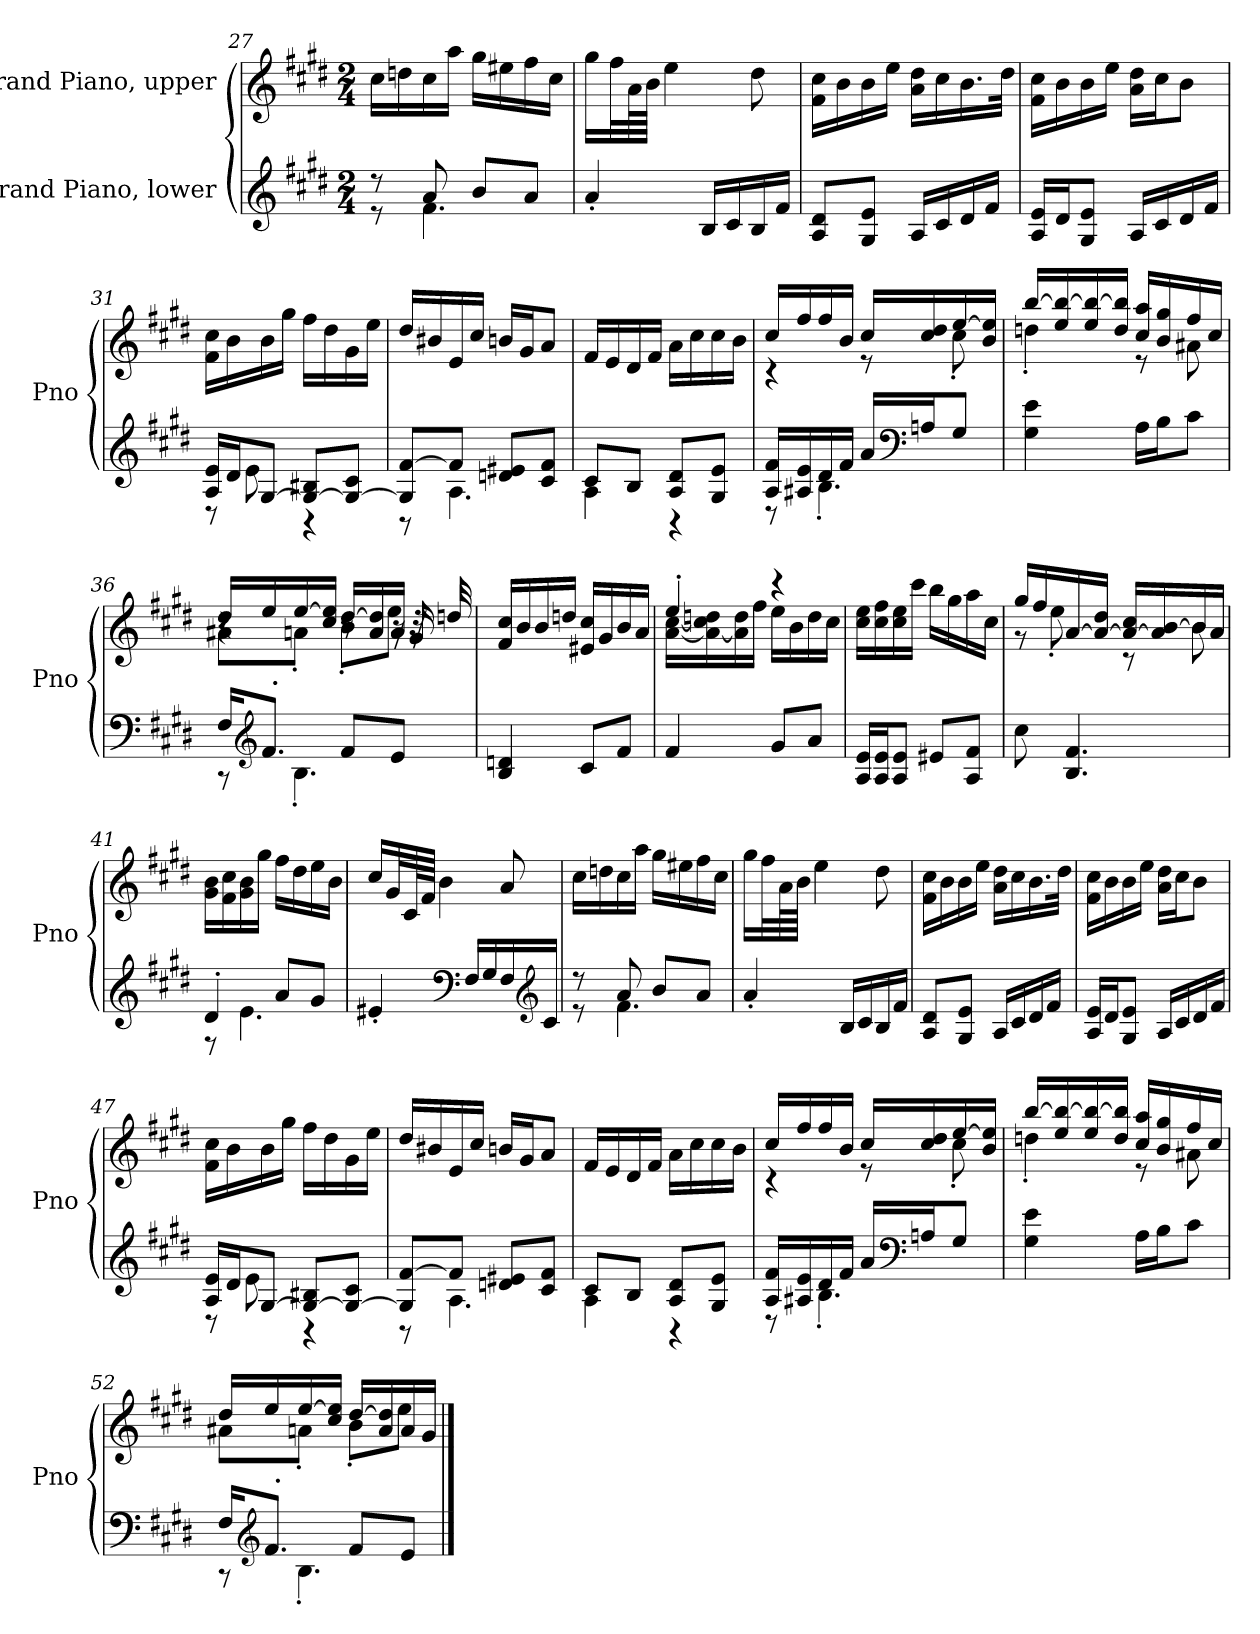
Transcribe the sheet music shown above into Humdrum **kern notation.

**kern	**kern
*part2	*part1
*staff2	*staff1
*I"Grand Piano, lower	*I"Grand Piano, upper
*I'Pno	*I'Pno
!!LO:PB:g=z
*clefG2	*clefG2
*k[f#c#g#d#]	*k[f#c#g#d#]
*M2/4	*M2/4
=27	=27
*^	*
8r	8r	16cc#\LL
.	.	16ddn\
8a/	4.f#\	16cc#\
.	.	16aa\JJ
8b/L	.	16gg#\LL
.	.	16ee#X\
8a/J	.	16ff#\
.	.	16cc#\JJ
*v	*v	*
=28	=28
4a'/	16gg#\LL
.	32ff#\L
.	64a\L
.	64b\JJJJ
.	4ee\
16B/LL	.
16c#/	.
16B/	8dd#\
16f#/JJ	.
=29	=29
8A/ 8d#/L	16f#\ 16cc#\LL
.	16b\
8G#/ 8e/J	16b\
.	16ee\JJ
16A/LL	16a\ 16dd#\LL
16c#/	16cc#\
16d#/	16.b\
16f#/JJ	.
.	32dd#\JJk
=30	=30
16A/ 16e/LL	16f#\ 16cc#\LL
16d#/J	16b\
8G#/ 8e/J	16b\
.	16ee\JJ
16A/LL	16a\ 16dd#\LL
16c#/	16cc#\J
16d#/	8b\J
16f#/JJ	.
=31	=31
*^	*
16A/ 16e/LL	8r	16f#\ 16cc#\LL
16d#/J	.	16b\
[8G#/J	8e\	16b\
.	.	16gg#\JJ
8G#/_ 8B#X/L	4r	16ff#\LL
.	.	16dd#\
8G#/_ 8c#/J	.	16g#\
.	.	16ee\JJ
!!LO:LB:g=z
=32	=32	=32
8G#/] [8f#/L	8r	16dd#/LL
.	.	16b#X/
8f#/J]	4.A\	16e/
.	.	16cc#/JJ
8dn/ 8e#X/L	.	16bn/LL
.	.	16g#/J
8c#/ 8f#/J	.	8a/J
=33	=33	=33
8c#/L	4A\	16f#/LL
.	.	16e/
8B/J	.	16d#/
.	.	16f#/JJ
8A/ 8d#/L	4r	16a\LL
.	.	16cc#\
8G#/ 8e/J	.	16cc#\
.	.	16b\JJ
=34	=34	=34
*	*	*^
16A/ 16f#/LL	8r	16cc#/LL	4r
16A#X/ 16e/	.	16ff#/	.
16d#/	4.B'\	16ff#/	.
16f#/JJ	.	16b/JJ	.
16a/LL	.	16cc#/LL	8r
*clefF4	*	*	*
16An/J	.	16cc#/ 16dd#/	.
8G#/J	.	[16ee/	8cc#'\
.	.	16b/ 16ee/]JJ	.
*v	*v	*	*
=35	=35	=35
4G#\ 4e\	[16bb/LL	4ddn'\
.	16ee/ 16bb/_	.
.	16ee/ 16bb/_	.
.	16dd/ 16bb/]JJ	.
*	*MM44	*
16A\LL	16cc#/ 16aa/LL	8r
16B\J	16b/ 16gg#/	.
8c#\J	16ff#/	8a#X\
.	16cc#/JJ	.
!!LO:LB:g=z
=36	=36	=36
*^	*^	*^
16F#/KL	8r	16dd#/LL	8a#X\L	4r	4ryy
*clefG2	*	*	*	*	*
8.f#'/J	.	16ee/	.	.	.
*	*	*MM36	*	*	*
.	4.B'\	[16ee/	8an'\J	.	.
.	.	16cc#/ 16ee/]JJ	.	.	.
8f#/L	.	[16dd#/LL	8b'\L	8r	8...ryy
.	.	16a/ 16dd#/]	.	.	.
*	*	*MM20	*	*	*
8e/J	.	16a/JJ	8ee\J	16r	.
*	*	*MM10	*	*	*
.	.	32r	.	16g#/	.
.	.	32ddn/	.	.	.
*	*	*MM52	*	*	*
.	.	.	.	.	64ryy
*v	*v	*	*	*	*
*	*v	*v	*v	*v
=37	=37
4B/ 4dn/	16f#/ 16cc#/LL
.	16b/
.	16b/
.	16ddn/JJ
8c#/L	16e#X/ 16cc#/LL
.	16g#/
8f#/J	16b/
.	16a/JJ
=38	=38
*	*^
4f#/	4ee'/	[16a\ [16cc#\LL
.	.	16a\_ 16cc#\] 16ddn\
.	.	16a\] 16dd\
.	.	16ff#\JJ
8g#/L	4r	16ee\LL
.	.	16b\
8a/J	.	16dd\
.	.	16cc#\JJ
*	*v	*v
=39	=39
16A/ 16e/LL	16cc#\ 16ee\LL
16A/ 16e/J	16cc#\ 16ff#\
8A/ 8e/J	16cc#\ 16ee\
.	16ccc#\JJ
8e#X/L	16bb\LL
.	16gg#\
8A/ 8f#/J	16aa\
.	16cc#\JJ
!!LO:LB:g=z
=40	=40
*	*^
8cc#\	16gg#/LL	8r
.	16ff#/	.
4.B/ 4.f#/	[16a/	8ee'\
.	16a/_ 16dd#/JJ	.
.	16a/_ 16cc#/LL	8r
.	16a/] [16b/	.
.	16b/]	8b\
.	16a/JJ	.
*	*v	*v
=41	=41
*^	*
4d#'/	8r	16g#\ 16b\LL
.	.	16f#\ 16cc#\
.	4.e\	16g#\ 16b\
.	.	16gg#\JJ
8a/L	.	16ff#\LL
.	.	16dd#\
8g#/J	.	16ee\
.	.	16b\JJ
*v	*v	*
=42	=42
4e#X'/	16cc#/LL
.	32g#/L
.	64c#/L
.	64f#/JJJJ
.	4b\
*clefF4	*
16F#/LL	.
16G#/	.
16F#/	8a/
*clefG2	*
16c#/JJ	.
=43	=43
*^	*
8r	8r	16cc#\LL
.	.	16ddn\
8a/	4.f#\	16cc#\
.	.	16aa\JJ
8b/L	.	16gg#\LL
.	.	16ee#X\
8a/J	.	16ff#\
.	.	16cc#\JJ
*v	*v	*
!!LO:LB:g=z
=44	=44
4a'/	16gg#\LL
.	32ff#\L
.	64a\L
.	64b\JJJJ
.	4ee\
16B/LL	.
16c#/	.
16B/	8dd#\
16f#/JJ	.
=45	=45
8A/ 8d#/L	16f#\ 16cc#\LL
.	16b\
8G#/ 8e/J	16b\
.	16ee\JJ
16A/LL	16a\ 16dd#\LL
16c#/	16cc#\
16d#/	16.b\
16f#/JJ	.
.	32dd#\JJk
=46	=46
16A/ 16e/LL	16f#\ 16cc#\LL
16d#/J	16b\
8G#/ 8e/J	16b\
.	16ee\JJ
16A/LL	16a\ 16dd#\LL
16c#/	16cc#\J
16d#/	8b\J
16f#/JJ	.
=47	=47
*^	*
16A/ 16e/LL	8r	16f#\ 16cc#\LL
16d#/J	.	16b\
[8G#/J	8e\	16b\
.	.	16gg#\JJ
8G#/_ 8B#X/L	4r	16ff#\LL
.	.	16dd#\
8G#/_ 8c#/J	.	16g#\
.	.	16ee\JJ
=48	=48	=48
8G#/] [8f#/L	8r	16dd#/LL
.	.	16b#X/
8f#/J]	4.A\	16e/
.	.	16cc#/JJ
8dn/ 8e#X/L	.	16bn/LL
.	.	16g#/J
8c#/ 8f#/J	.	8a/J
!!LO:PB:g=z
=49	=49	=49
8c#/L	4A\	16f#/LL
.	.	16e/
8B/J	.	16d#/
.	.	16f#/JJ
8A/ 8d#/L	4r	16a\LL
.	.	16cc#\
8G#/ 8e/J	.	16cc#\
.	.	16b\JJ
=50	=50	=50
*	*	*^
16A/ 16f#/LL	8r	16cc#/LL	4r
16A#X/ 16e/	.	16ff#/	.
16d#/	4.B'\	16ff#/	.
16f#/JJ	.	16b/JJ	.
16a/LL	.	16cc#/LL	8r
*clefF4	*	*	*
16An/J	.	16cc#/ 16dd#/	.
8G#/J	.	[16ee/	8cc#'\
.	.	16b/ 16ee/]JJ	.
*v	*v	*	*
=51	=51	=51
4G#\ 4e\	[16bb/LL	4ddn'\
.	16ee/ 16bb/_	.
.	16ee/ 16bb/_	.
.	16dd/ 16bb/]JJ	.
*	*MM44	*
16A\LL	16cc#/ 16aa/LL	8r
16B\J	16b/ 16gg#/	.
8c#\J	16ff#/	8a#X\
.	16cc#/JJ	.
=52	=52	=52
*^	*	*
16F#/KL	8r	16dd#/LL	8a#X\L
*clefG2	*	*	*
8.f#'/J	.	16ee/	.
*	*	*MM36	*
.	4.B'\	[16ee/	8an'\J
.	.	16cc#/ 16ee/]JJ	.
8f#/L	.	[16dd#/LL	8b'\L
.	.	16a/ 16dd#/]	.
*	*	*MM20	*
8e/J	.	16a/	8ee\J
*	*	*MM10	*
.	.	16g#/JJ	.
*v	*v	*	*
*	*v	*v
==	==
*-	*-
